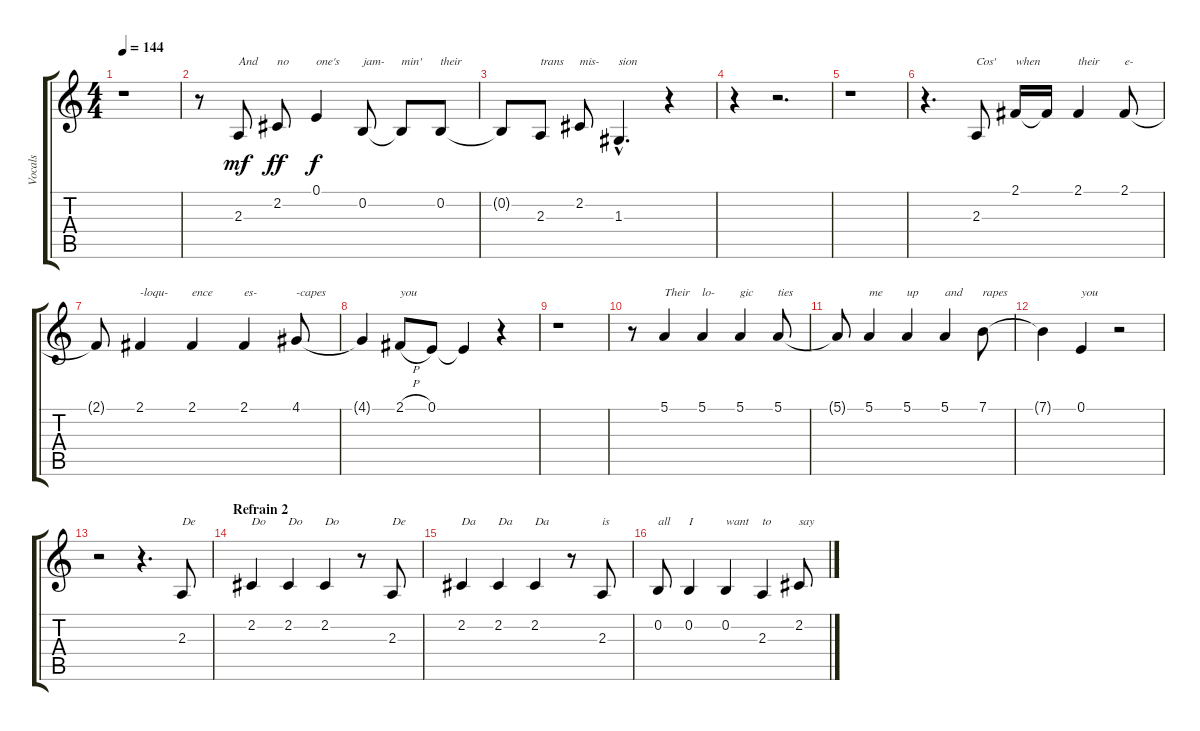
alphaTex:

\track ("Vocals" "Vocals") {instrument clarinet}
\staff {score tabs}
\tuning (E4 B3 G3 D3 A2 E2) {hide}
\ts (4 4)
\tempo 144
\clef g2
\ks c
r.1{dy f} |
r.8 2.3.8{txt "And" dy mf} 2.2.8{txt "no" dy ff} 0.1.4{txt "one's" dy f} 0.2.8{txt "jam-"} 0.2{t}.8{txt "min'"} 0.2.8{txt "their"} |
0.2{t}.8 2.3.8{txt "trans"} 2.2.8{txt "mis-"} 1.3{hac}.4{d txt "sion"} r.4 |
r.4 r.2{d} |
r.1 |
r.4{d} 2.3.8{txt "Cos'"} 2.1.16{txt "when"} 2.1{t}.16 2.1.4{txt "their"} 2.1.8{txt "e-"} |
2.1{t}.8 2.1.4{txt "-loqu-"} 2.1.4{txt "ence"} 2.1.4{txt "es-"} 4.1.8{txt "-capes"} |
4.1{t}.4 2.1{h}.8{txt "you"} 0.1.8 0.1{t}.4 r.4 |
r.1 |
r.8 5.1.4{txt "Their"} 5.1.4{txt "lo-"} 5.1.4{txt "gic"} 5.1.8{txt "ties"} |
5.1{t}.8 5.1.4{txt "me"} 5.1.4{txt "up"} 5.1.4{txt "and"} 7.1.8{txt "rapes"} |
7.1{t}.4 0.1.4{txt "you"} r.2 |
r.2 r.4{d} 2.3.8{txt "De"} |
\section ("" "Refrain 2")
2.2.4{txt "Do"} 2.2.4{txt "Do"} 2.2.4{txt "Do"} r.8 2.3.8{txt "De"} |
2.2.4{txt "Da"} 2.2.4{txt "Da"} 2.2.4{txt "Da"} r.8 2.3.8{txt "is"} |
0.2.8{txt "all"} 0.2.4{txt "I"} 0.2.4{txt "want"} 2.3.4{txt "to"} 2.2.8{txt "say"}
